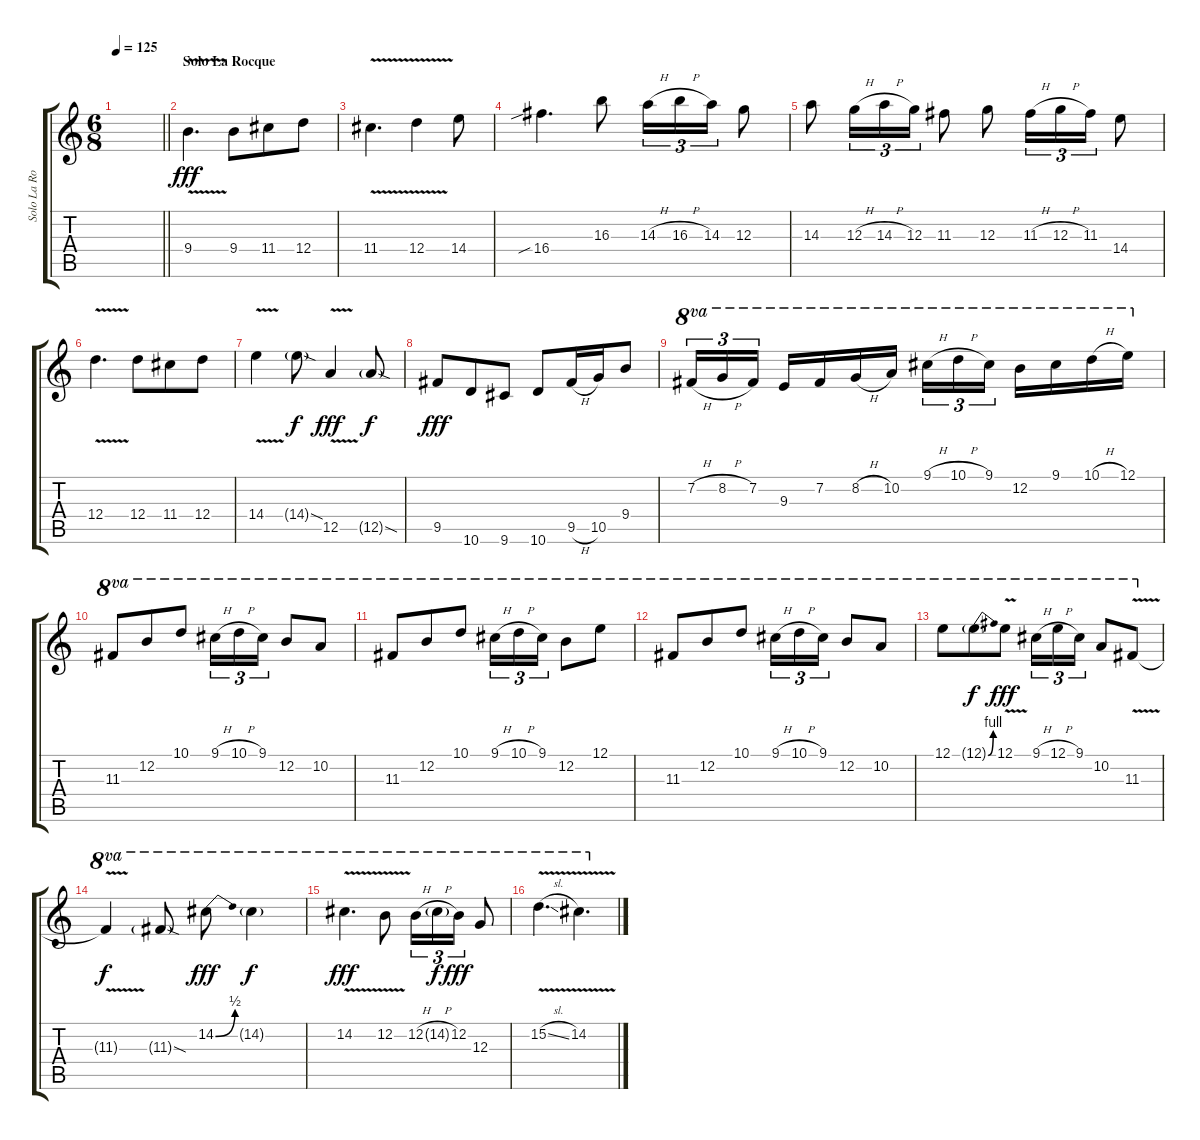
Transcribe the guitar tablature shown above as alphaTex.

\track ("Solo La Rocque" "Solo La Ro") {instrument distortionguitar}
\staff {score tabs}
\tuning (E4 B3 G3 D3 A2 E2) {hide}
\ts (6 8)
\tempo 125
\clef g2
\barLineRight lightlight
\ks c
|
\section ("" "Solo La Rocque")
9.4{v}.4{d dy fff} 9.4.8 11.4.8 12.4.8 |
11.4{v}.4{d} 12.4{v}.4 14.4.8 |
16.4{sib}.4{d} 16.3.8 14.3{h}.16{tu (3 2)} 16.3{h}.16{tu (3 2)} 14.3.16{tu (3 2)} 12.3.8 |
14.3.8 12.3{h}.16{tu (3 2)} 14.3{h}.16{tu (3 2)} 12.3.16{tu (3 2)} 11.3.8 12.3.8 11.3{h}.16{tu (3 2)} 12.3{h}.16{tu (3 2)} 11.3.16{tu (3 2)} 14.4.8 |
12.4{v}.4{d} 12.4.8 11.4.8 12.4.8 |
14.4{v}.4 14.4{sod g}.8{dy f} 12.5{v}.4{dy fff} 12.5{sod g}.8{dy f} |
9.5.8{dy fff} 10.6.8 9.6.8 10.6.8 9.5{h}.16 10.5.16 9.4.8 |
7.2{h}.16{tu (3 2) ot 8va} 8.2{h}.16{tu (3 2) ot 8va} 7.2.16{tu (3 2) ot 8va beam splitsecondary} 9.3.16{ot 8va} 7.2.16{ot 8va} 8.2{h}.16{ot 8va} 10.2.16{ot 8va} 9.1{h}.16{tu (3 2) ot 8va} 10.1{h}.16{tu (3 2) ot 8va} 9.1.16{tu (3 2) ot 8va beam splitsecondary} 12.2.16{ot 8va} 9.1.16{ot 8va} 10.1{h}.16{ot 8va} 12.1.16{ot 8va} |
11.3.8{ot 8va} 12.2.8{ot 8va} 10.1.8{ot 8va} 9.1{h}.16{tu (3 2) ot 8va} 10.1{h}.16{tu (3 2) ot 8va} 9.1.16{tu (3 2) ot 8va} 12.2.8{ot 8va} 10.2.8{ot 8va} |
11.3.8{ot 8va} 12.2.8{ot 8va} 10.1.8{ot 8va} 9.1{h}.16{tu (3 2) ot 8va} 10.1{h}.16{tu (3 2) ot 8va} 9.1.16{tu (3 2) ot 8va} 12.2.8{ot 8va} 12.1.8{ot 8va} |
11.3.8{ot 8va} 12.2.8{ot 8va} 10.1.8{ot 8va} 9.1{h}.16{tu (3 2) ot 8va} 10.1{h}.16{tu (3 2) ot 8va} 9.1.16{tu (3 2) ot 8va} 12.2.8{ot 8va} 10.2.8{ot 8va} |
12.1.8{ot 8va} 12.1{be (bend 0 0 60 4) g}.8{ot 8va dy f} 12.1{v}.8{ot 8va dy fff} 9.1{h}.16{tu (3 2) ot 8va} 12.1{h}.16{tu (3 2) ot 8va} 9.1.16{tu (3 2) ot 8va} 10.2.8{ot 8va} 11.3{v}.8{ot 8va} |
11.3{t}.4{ot 8va dy f} 11.3{sod g}.8{ot 8va} 14.2{be (bend 0 0 60 2)}.8{ot 8va dy fff} 14.2{g}.4{ot 8va dy f} |
14.2{v}.4{d ot 8va dy fff} 12.2{v}.8{ot 8va} 12.2{h}.16{tu (3 2) ot 8va} 14.2{h g}.16{tu (3 2) ot 8va dy f} 12.2.16{tu (3 2) ot 8va dy fff} 12.3.8{ot 8va} |
15.2{v sl}.4{d ot 8va} 14.2{v}.4{d ot 8va}
